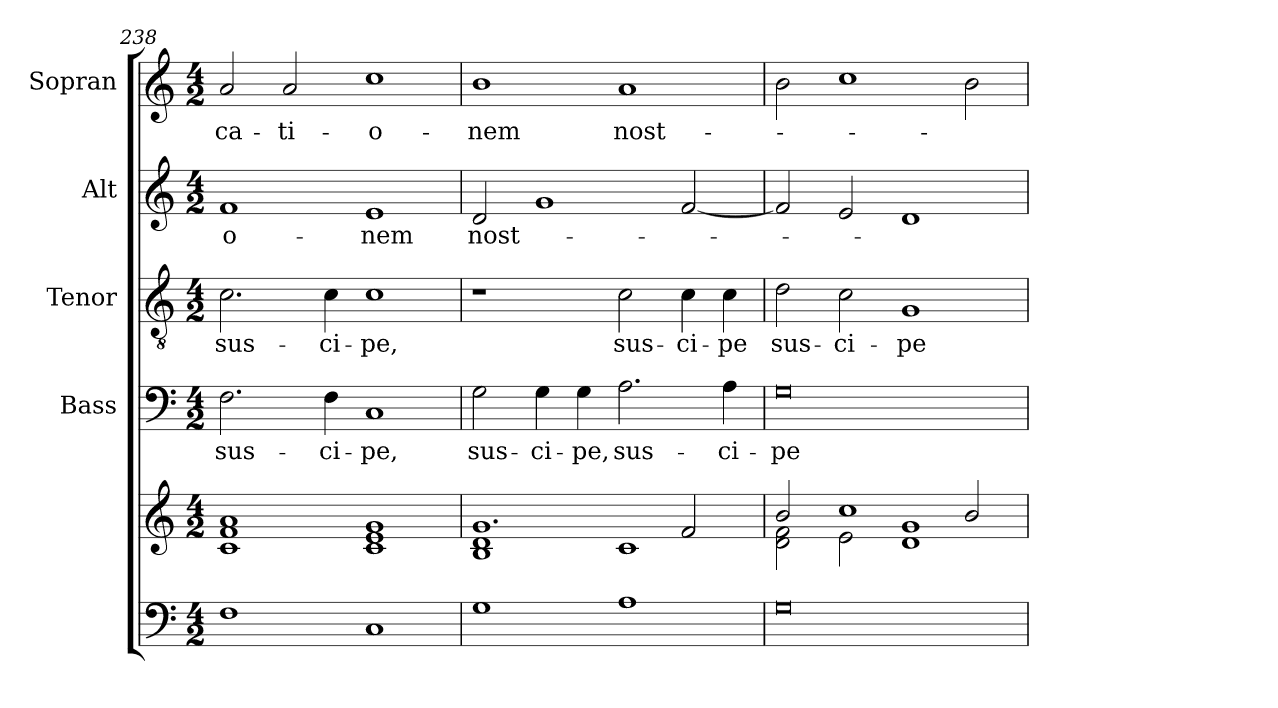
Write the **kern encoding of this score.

**kern	**kern	**kern	**text	**kern	**text	**kern	**text	**kern	**text
*part5	*part5	*part4	*part4	*part3	*part3	*part2	*part2	*part1	*part1
*staff6	*staff5	*staff4	*staff4	*staff3	*staff3	*staff2	*staff2	*staff1	*staff1
*	*	*I"Bass	*	*I"Tenor	*	*I"Alt	*	*I"Sopran	*
*	*	*I'B.	*	*I'T.	*	*I'A.	*	*I'S.	*
!!LO:PB:g=z
*clefF4	*clefG2	*clefF4	*	*clefGv2	*	*clefG2	*	*clefG2	*
*k[]	*k[]	*k[]	*	*k[]	*	*k[]	*	*k[]	*
*C:	*C:	*C:	*	*C:	*	*C:	*	*C:	*
*M4/2	*M4/2	*M4/2	*	*M4/2	*	*M4/2	*	*M4/2	*
=238	=238	=238	=238	=238	=238	=238	=238	=238	=238
!	!	!	!LO:LY:b	!	!LO:LY:b	!	!LO:LY:b	!	!LO:LY:b
1F	1c 1f 1a	2.F\	sus-	2.c\	sus-	1f	-o-	2a/	-ca-
!	!	!	!	!	!	!	!	!	!LO:LY:b
.	.	.	.	.	.	.	.	2a/	-ti-
!	!	!	!LO:LY:b	!	!LO:LY:b	!	!	!	!
.	.	4F\	-ci-	4c\	-ci-	.	.	.	.
!	!	!	!LO:LY:b	!	!LO:LY:b	!	!LO:LY:b	!	!LO:LY:b
1C	1c 1e 1g	1C	-pe,	1c	-pe,	1e	-nem	1cc	-o-
=239	=239	=239	=239	=239	=239	=239	=239	=239	=239
*	*^	*	*	*	*	*	*	*	*
!	!	!	!	!LO:LY:b	!	!	!	!LO:LY:b	!	!LO:LY:b
1G	1.g	1B 1d	2G\	sus-	1r	.	2d/	nost-	1b	-nem
!	!	!	!	!LO:LY:b	!	!	!	!	!	!
.	.	.	4G\	-ci-	.	.	1g	.	.	.
!	!	!	!	!LO:LY:b	!	!	!	!	!	!
.	.	.	4G\	-pe,	.	.	.	.	.	.
!	!	!	!	!LO:LY:b	!	!LO:LY:b	!	!	!	!LO:LY:b
1A	.	1c	2.A\	sus-	2c\	sus-	.	.	1a	nost-
!	!	!	!	!	!	!LO:LY:b	!	!	!	!
.	2f/	.	.	.	4c\	-ci-	[2f/	.	.	.
!	!	!	!	!LO:LY:b	!	!LO:LY:b	!	!	!	!
.	.	.	4A\	-ci-	4c\	-pe	.	.	.	.
=240	=240	=240	=240	=240	=240	=240	=240	=240	=240	=240
!	!	!	!	!LO:LY:b	!	!LO:LY:b	!	!	!	!
0G	2b/	2d\ 2f\	0G	-pe	2d\	sus-	2f/]	.	2b\	.
!	!	!	!	!	!	!LO:LY:b	!	!	!	!
.	1cc	2e\	.	.	2c\	-ci-	2e/	.	1cc	.
!	!	!	!	!	!	!LO:LY:b	!	!	!	!
.	.	1d 1g	.	.	1G	-pe	1d	.	.	.
.	2b/	.	.	.	.	.	.	.	2b\	.
*	*v	*v	*	*	*	*	*	*	*	*
=	=	=	=	=	=	=	=	=	=
*-	*-	*-	*-	*-	*-	*-	*-	*-	*-
